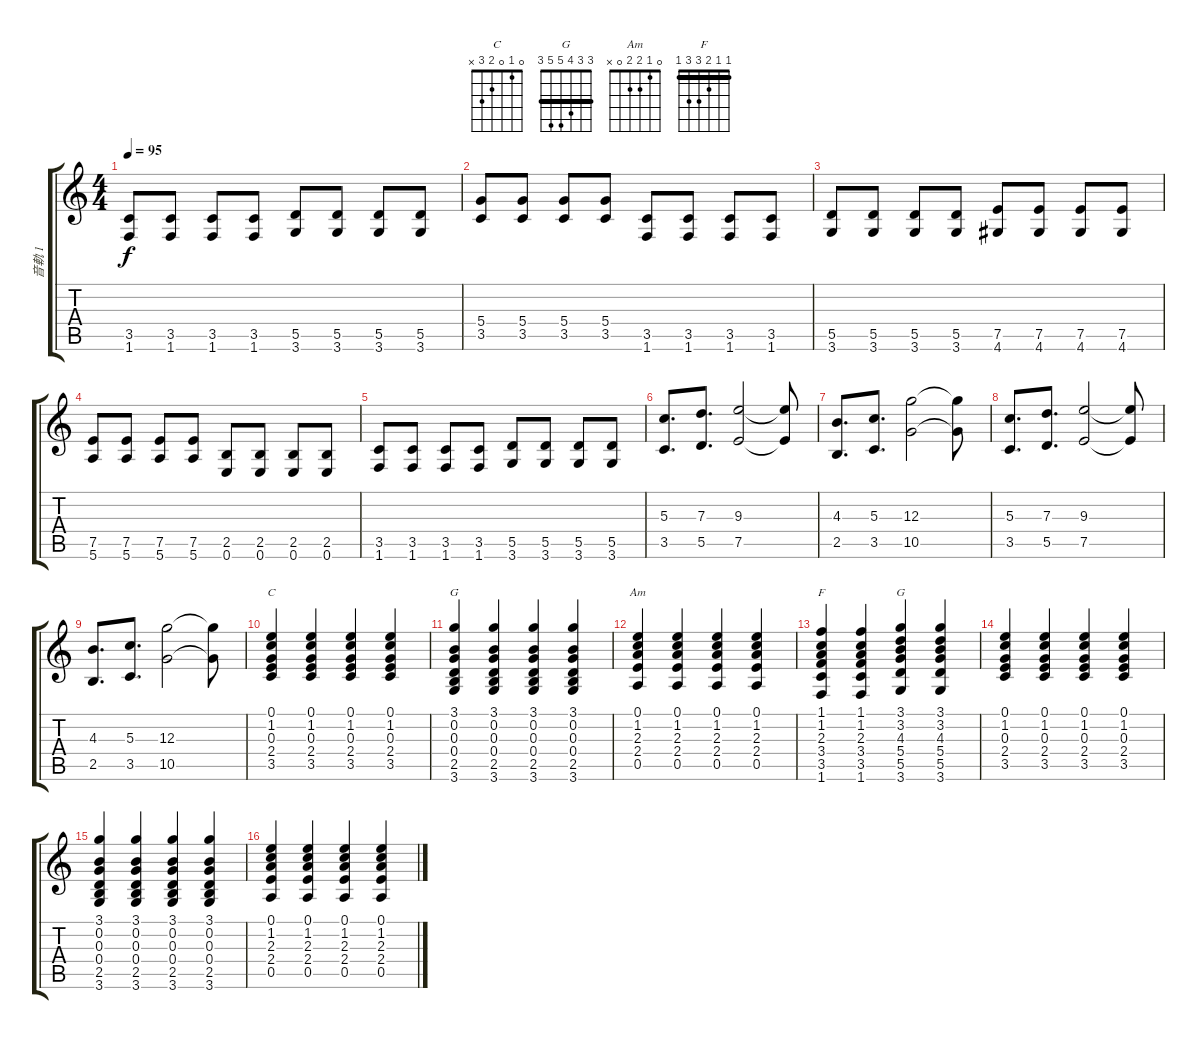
\track ("音軌 1" "音軌 1") {instrument electricguitarjazz}
\staff {score tabs}
\tuning (E4 B3 G3 D3 A2 E2) {hide}
\chord ("C" 0 1 0 2 3 x)
\chord ("G" 3 0 0 0 2 3)
\chord ("Am" 0 1 2 2 0 x)
\chord ("F" 1 1 2 3 3 1) {barre 1}
\chord ("G" 3 3 4 5 5 3) {barre 3}
\ts (4 4)
\tempo 95
\clef g2
\ks c
(3.5 1.6).8{dy f} (3.5 1.6).8 (3.5 1.6).8 (3.5 1.6).8 (5.5 3.6).8 (5.5 3.6).8 (5.5 3.6).8 (5.5 3.6).8 |
(5.4 3.5).8 (5.4 3.5).8 (5.4 3.5).8 (5.4 3.5).8 (3.5 1.6).8 (3.5 1.6).8 (3.5 1.6).8 (3.5 1.6).8 |
(5.5 3.6).8 (5.5 3.6).8 (5.5 3.6).8 (5.5 3.6).8 (7.5 4.6).8 (7.5 4.6).8 (7.5 4.6).8 (7.5 4.6).8 |
(7.5 5.6).8 (7.5 5.6).8 (7.5 5.6).8 (7.5 5.6).8 (2.5 0.6).8 (2.5 0.6).8 (2.5 0.6).8 (2.5 0.6).8 |
(3.5 1.6).8 (3.5 1.6).8 (3.5 1.6).8 (3.5 1.6).8 (5.5 3.6).8 (5.5 3.6).8 (5.5 3.6).8 (5.5 3.6).8 |
(5.3 3.5).8{d instrument overdrivenguitar} (7.3 5.5).8{d} (9.3 7.5).2 (9.3{t} 7.5{t}).8 |
(4.3 2.5).8{d} (5.3 3.5).8{d} (12.3 10.5).2 (12.3{t} 10.5{t}).8 |
(5.3 3.5).8{d} (7.3 5.5).8{d} (9.3 7.5).2 (9.3{t} 7.5{t}).8 |
(4.3 2.5).8{d} (5.3 3.5).8{d} (12.3 10.5).2 (12.3{t} 10.5{t}).8 |
(0.1 1.2 0.3 2.4 3.5).4{ch "C" instrument electricguitarjazz} (0.1 1.2 0.3 2.4 3.5).4 (0.1 1.2 0.3 2.4 3.5).4 (0.1 1.2 0.3 2.4 3.5).4 |
(3.1 0.2 0.3 0.4 2.5 3.6).4{ch "G"} (3.1 0.2 0.3 0.4 2.5 3.6).4 (3.1 0.2 0.3 0.4 2.5 3.6).4 (3.1 0.2 0.3 0.4 2.5 3.6).4 |
(0.1 1.2 2.3 2.4 0.5).4{ch "Am"} (0.1 1.2 2.3 2.4 0.5).4 (0.1 1.2 2.3 2.4 0.5).4 (0.1 1.2 2.3 2.4 0.5).4 |
(1.1 1.2 2.3 3.4 3.5 1.6).4{ch "F"} (1.1 1.2 2.3 3.4 3.5 1.6).4 (3.1 3.2 4.3 5.4 5.5 3.6).4{ch "G"} (3.1 3.2 4.3 5.4 5.5 3.6).4 |
(0.1 1.2 0.3 2.4 3.5).4 (0.1 1.2 0.3 2.4 3.5).4 (0.1 1.2 0.3 2.4 3.5).4 (0.1 1.2 0.3 2.4 3.5).4 |
(3.1 0.2 0.3 0.4 2.5 3.6).4 (3.1 0.2 0.3 0.4 2.5 3.6).4 (3.1 0.2 0.3 0.4 2.5 3.6).4 (3.1 0.2 0.3 0.4 2.5 3.6).4 |
(0.1 1.2 2.3 2.4 0.5).4 (0.1 1.2 2.3 2.4 0.5).4 (0.1 1.2 2.3 2.4 0.5).4 (0.1 1.2 2.3 2.4 0.5).4
